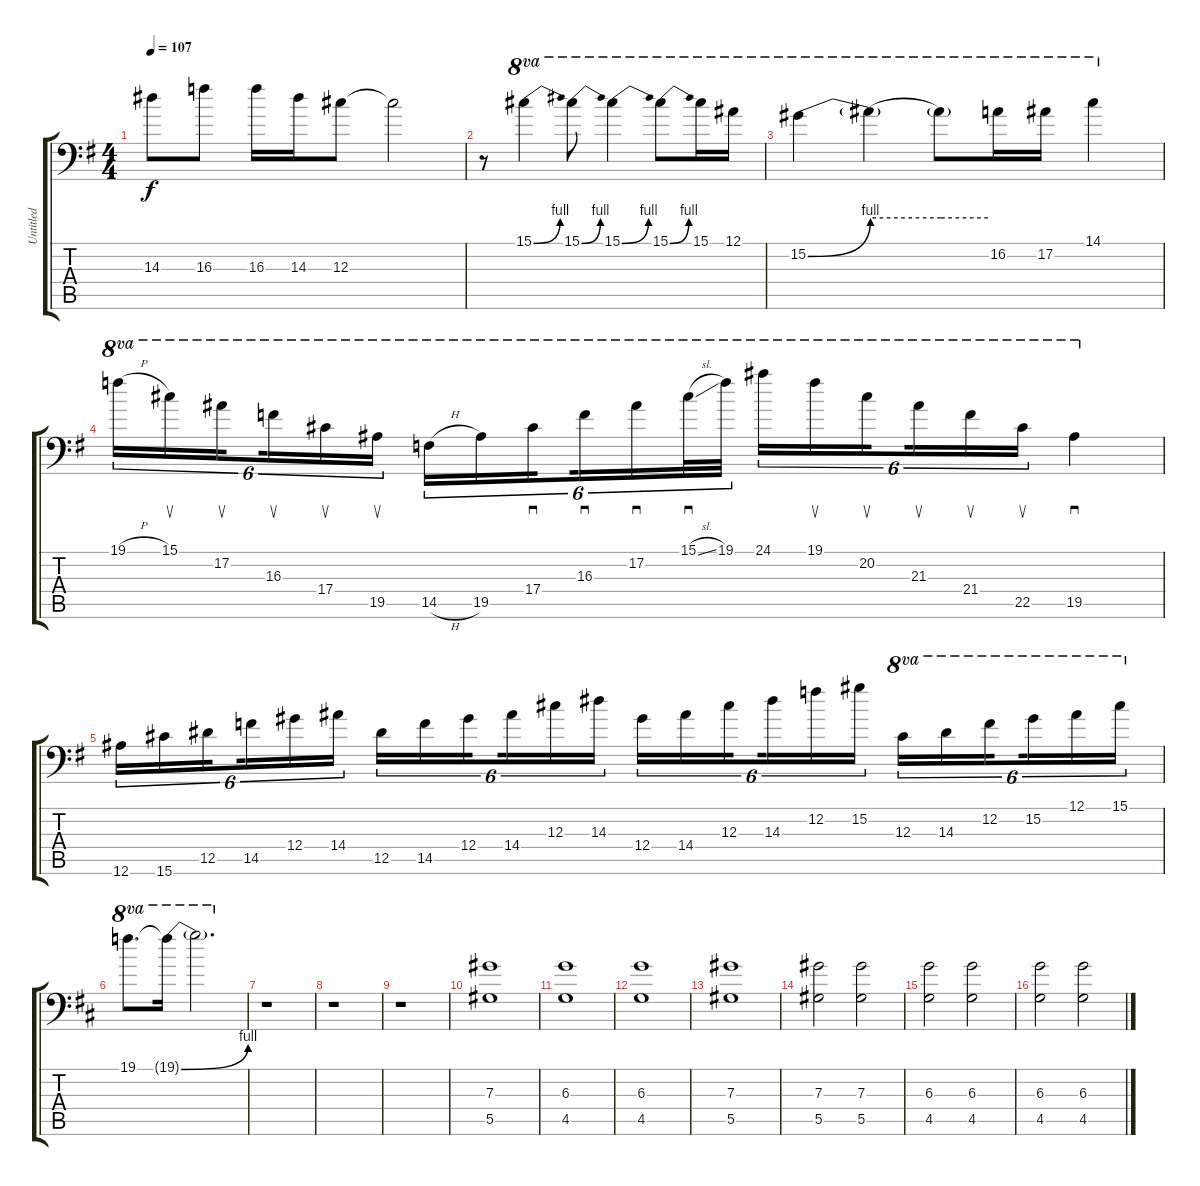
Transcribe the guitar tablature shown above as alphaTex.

\track ("Untitled" "Untitled") {instrument distortionguitar}
\staff {score tabs}
\tuning (Bb3 F3 Db3 Ab2 Eb2 Bb1) {hide}
\ts (4 4)
\tempo 107
\clef f4
\ks g
14.3.8{dy f} 16.3.8 16.3.16 14.3.16 12.3.8 12.3{t}.2 |
r.8 15.1{be (bend 0 0 60 4)}.4{ot 8va} 15.1{be (bend 0 0 60 4)}.8{ot 8va} 15.1{be (bend 0 0 60 4)}.4{ot 8va} 15.1{be (bend 0 0 60 4)}.8{ot 8va} 15.1.16{ot 8va} 12.1.16{ot 8va} |
15.2{be (bend 0 0 60 4)}.4{ot 8va} 15.2{be (hold 0 4 60 4) t}.4{ot 8va} 15.2{be (hold 0 4 60 4) t}.8{ot 8va} 16.2.16{ot 8va} 17.2.16{ot 8va} 14.1.4{ot 8va} |
19.1{h}.16{tu (6 4) ot 8va} 15.1.16{su tu (6 4) ot 8va} 17.2.16{su tu (6 4) ot 8va beam splitsecondary} 16.3.16{su tu (6 4) ot 8va} 17.4.16{su tu (6 4) ot 8va} 19.5.16{su tu (6 4) ot 8va} 14.5{h}.16{tu (6 4) ot 8va} 19.5.16{tu (6 4) ot 8va} 17.4.16{sd tu (6 4) ot 8va beam splitsecondary} 16.3.16{sd tu (6 4) ot 8va} 17.2.16{sd tu (6 4) ot 8va} 15.1{sl}.32{sd tu (6 4) ot 8va} 19.1.32{tu (6 4) ot 8va} 24.1.16{tu (6 4) ot 8va} 19.1.16{su tu (6 4) ot 8va} 20.2.16{su tu (6 4) ot 8va beam splitsecondary} 21.3.16{su tu (6 4) ot 8va} 21.4.16{su tu (6 4) ot 8va} 22.5.16{su tu (6 4) ot 8va} 19.5.4{sd ot 8va} |
12.6.16{tu (6 4)} 15.6.16{tu (6 4)} 12.5.16{tu (6 4) beam splitsecondary} 14.5.16{tu (6 4)} 12.4.16{tu (6 4)} 14.4.16{tu (6 4)} 12.5.16{tu (6 4)} 14.5.16{tu (6 4)} 12.4.16{tu (6 4) beam splitsecondary} 14.4.16{tu (6 4)} 12.3.16{tu (6 4)} 14.3.16{tu (6 4)} 12.4.16{tu (6 4)} 14.4.16{tu (6 4)} 12.3.16{tu (6 4) beam splitsecondary} 14.3.16{tu (6 4)} 12.2.16{tu (6 4)} 15.2.16{tu (6 4)} 12.3.16{tu (6 4) ot 8va} 14.3.16{tu (6 4) ot 8va} 12.2.16{tu (6 4) ot 8va beam splitsecondary} 15.2.16{tu (6 4) ot 8va} 12.1.16{tu (6 4) ot 8va} 15.1.16{tu (6 4) ot 8va} |
\ks d
19.1.8{d ot 8va} 19.1{be (bend 0 0 60 4) t}.16{ot 8va} 19.1{t}.2{d ot 8va} |
r.1 |
r.1 |
r.1 |
(7.3 5.5).1 |
(6.3 4.5).1 |
(6.3 4.5).1 |
(7.3 5.5).1 |
(7.3 5.5).2 (7.3 5.5).2 |
(6.3 4.5).2 (6.3 4.5).2 |
(6.3 4.5).2 (6.3 4.5).2
